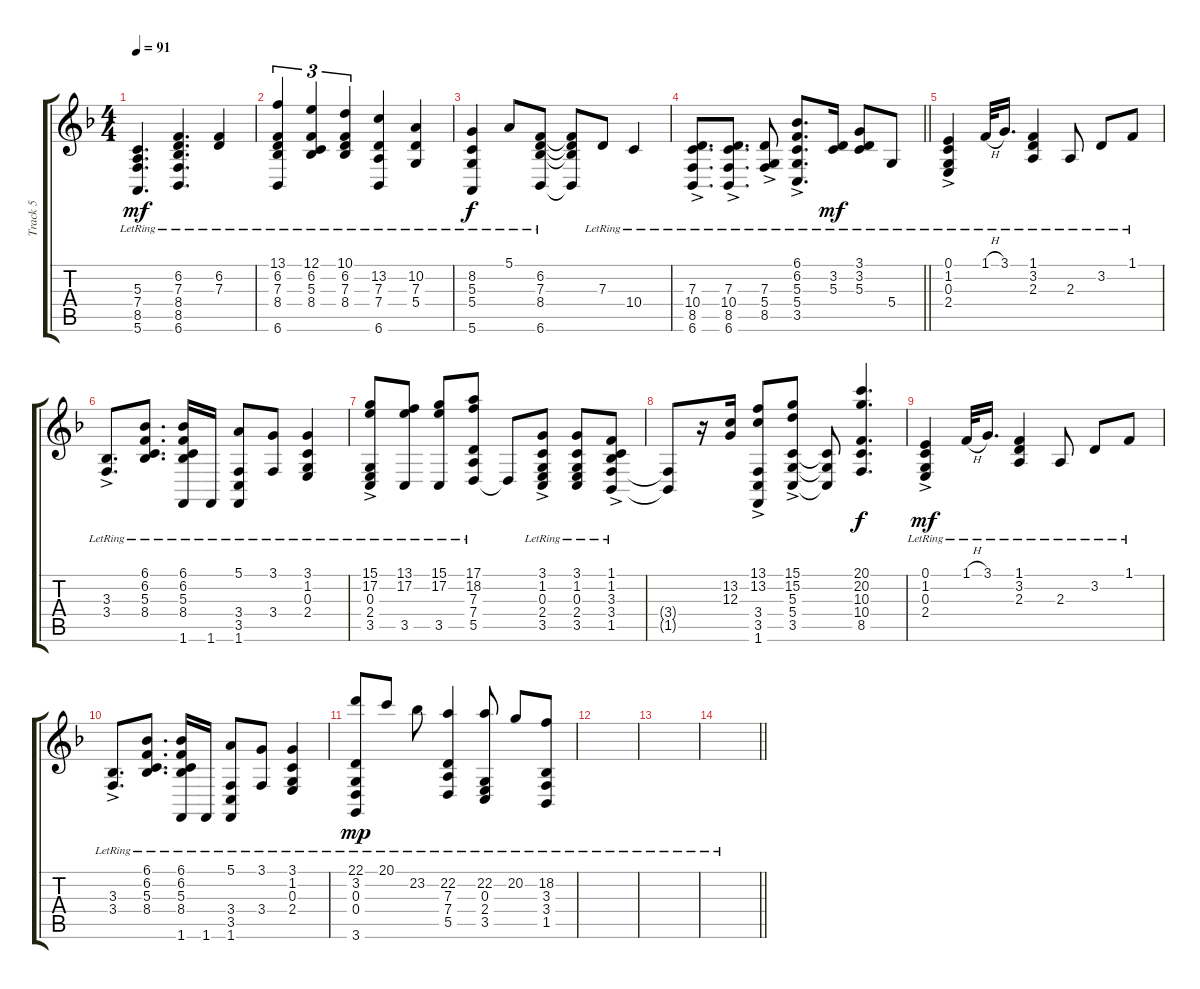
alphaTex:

\track ("Track 5" "Track 5") {instrument musicbox}
\staff {score tabs}
\tuning (E4 B3 G3 D3 A2 E2) {hide}
\ts (4 4)
\tempo 91
\clef g2
\ks f
(5.3{lr} 7.4{lr} 8.5{lr} 5.6{lr}).4{d dy mf} (6.2{lr} 7.3{lr} 8.4{lr} 8.5{lr} 6.6{lr}).4{d} (6.2{lr} 7.3{lr}).4 |
(13.1{lr} 6.2{lr} 7.3{lr} 8.4{lr} 6.6{lr}).4{tu (3 2)} (12.1{lr} 6.2{lr} 5.3{lr} 8.4{lr}).4{tu (3 2)} (10.1{lr} 6.2{lr} 7.3{lr} 8.4{lr}).4{tu (3 2)} (13.2{lr} 7.3{lr} 7.4{lr} 6.6{lr}).4 (10.2{lr} 7.3{lr} 5.4{lr}).4 |
(8.2{lr} 5.3{lr} 5.4{lr} 5.6{lr}).4{dy f} 5.1{lr}.8 (6.2{lr} 7.3{lr} 8.4{lr} 6.6{lr}).8 (6.2{t} 7.3{t} 8.4{t} 6.6{t}).8 7.3{lr}.8 10.4{lr}.4 |
\barLineRight lightlight
(7.3{ac lr} 10.4{ac lr} 8.5{ac lr} 6.6{ac lr}).8{d} (7.3{ac lr} 10.4{ac lr} 8.5{ac lr} 6.6{ac lr}).8{d} (7.3{ac lr} 5.4{ac lr} 8.5{ac lr}).8 (6.1{ac lr} 6.2{ac lr} 5.3{ac lr} 5.4{ac lr} 3.5{ac lr}).8{d} (3.2{lr} 5.3{lr}).16{dy mf} (3.1{lr} 3.2{lr} 5.3{lr}).8 5.4{lr}.8 |
(0.1{lr} 1.2{lr} 0.3{ac lr} 2.4{lr}).4 1.1{h lr}.32 3.1{lr}.16{d} (1.1{lr} 3.2{lr} 2.3{lr}).4 2.3{lr}.8 3.2{lr}.8 1.1{lr}.8 |
(3.3{ac lr} 3.4{ac lr}).8{d} (6.1{lr} 6.2{lr} 5.3{lr} 8.4{lr}).8{d} (6.1{lr} 6.2{lr} 5.3{lr} 8.4{lr} 1.6{lr}).16 1.6{lr}.16 (5.1{lr} 3.4{lr} 3.5{lr} 1.6{lr}).8 (3.1{lr} 3.4{lr}).8 (3.1{lr} 1.2{lr} 0.3{lr} 2.4{lr}).4 |
(15.1{lr} 17.2{lr} 0.3{ac lr} 2.4{ac lr} 3.5{ac lr}).8 (13.1{lr} 17.2{lr} 3.5{lr}).8 (15.1{lr} 17.2{lr} 3.5{lr}).8 (17.1{lr} 18.2{lr} 7.3{lr} 7.4{lr} 5.5{lr}).8 5.5{t}.8 (3.1 1.2{lr} 0.3{ac lr} 2.4{ac lr} 3.5{ac lr}).8 (3.1 1.2{lr} 0.3{lr} 2.4{lr} 3.5{lr}).8 (1.1 1.2{lr} 3.3{ac lr} 3.4{ac lr} 1.5{ac lr}).8 |
(3.4{t} 1.5{t}).8 r.16 (13.2 12.3).16 (13.1 13.2 3.4{ac} 3.5{ac} 1.6{ac}).8 (15.1 15.2 5.3{ac} 5.4{ac} 3.5{ac}).8 (5.3{t} 5.4{t} 3.5{t}).8 (20.1 20.2 10.3 10.4 8.5).4{d dy f} |
(0.1{lr} 1.2{lr} 0.3{ac lr} 2.4{lr}).4{dy mf} 1.1{h lr}.32 3.1{lr}.16{d} (1.1{lr} 3.2{lr} 2.3{lr}).4 2.3{lr}.8 3.2{lr}.8 1.1{lr}.8 |
(3.3{ac lr} 3.4{ac lr}).8{d} (6.1{lr} 6.2{lr} 5.3{lr} 8.4{lr}).8{d} (6.1{lr} 6.2{lr} 5.3{lr} 8.4{lr} 1.6{lr}).16 1.6{lr}.16 (5.1{lr} 3.4{lr} 3.5{lr} 1.6{lr}).8 (3.1{lr} 3.4{lr}).8 (3.1{lr} 1.2{lr} 0.3{lr} 2.4{lr}).4 |
(22.1{lr} 3.2{lr} 0.3{lr} 0.4{lr} 3.6{lr}).8{dy mp} 20.1{lr}.8 23.2{lr}.8 (22.2{lr} 7.3{lr} 7.4{lr} 5.5{lr}).4 (22.2{lr} 0.3{lr} 2.4{lr} 3.5{lr}).8 20.2{lr}.8 (18.2{lr} 3.3{lr} 3.4{lr} 1.5{lr}).8 |
|
|
\barLineRight lightlight
